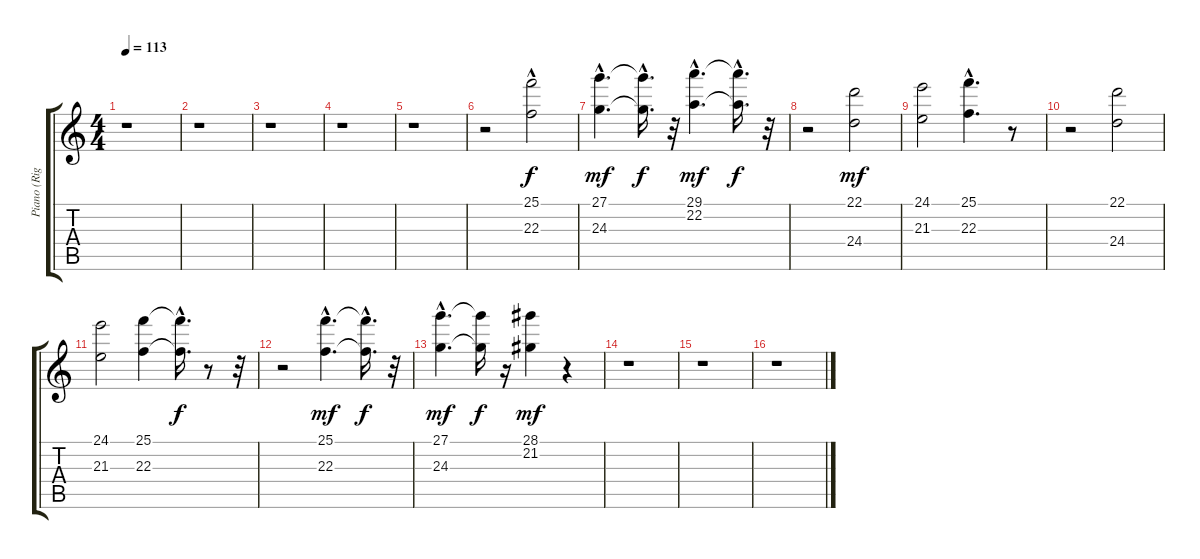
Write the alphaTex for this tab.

\track ("Piano (Right)" "Piano (Rig") {instrument brightacousticpiano}
\staff {score tabs}
\tuning (E4 B3 G3 D3 A2 E2) {hide}
\ts (4 4)
\tempo 113
\clef g2
\ks c
r.1{dy f} |
r.1 |
r.1 |
r.1 |
r.1 |
r.2 (25.1{hac} 22.3).2 |
(27.1{hac} 24.3{hac}).4{d dy mf} (27.1{hac t} 24.3{hac t}).16{d dy f} r.32 (29.1{hac} 22.2{hac}).4{d dy mf} (29.1{hac t} 22.2{hac t}).16{d dy f} r.32 |
r.2 (22.1 24.4).2{dy mf} |
(24.1 21.3).2 (25.1{hac} 22.3{hac}).4{d} r.8 |
r.2 (22.1 24.4).2 |
(24.1 21.3).2 (25.1 22.3).4 (25.1{hac t} 22.3{hac t}).16{d dy f} r.8 r.32 |
r.2 (25.1{hac} 22.3{hac}).4{d dy mf} (25.1{t} 22.3{hac t}).16{d dy f} r.32 |
(27.1{hac} 24.3{hac}).4{d dy mf} (27.1{t} 24.3{t}).16{dy f} r.16 (28.1 21.2).4{dy mf} r.4 |
r.1 |
r.1 |
r.1
